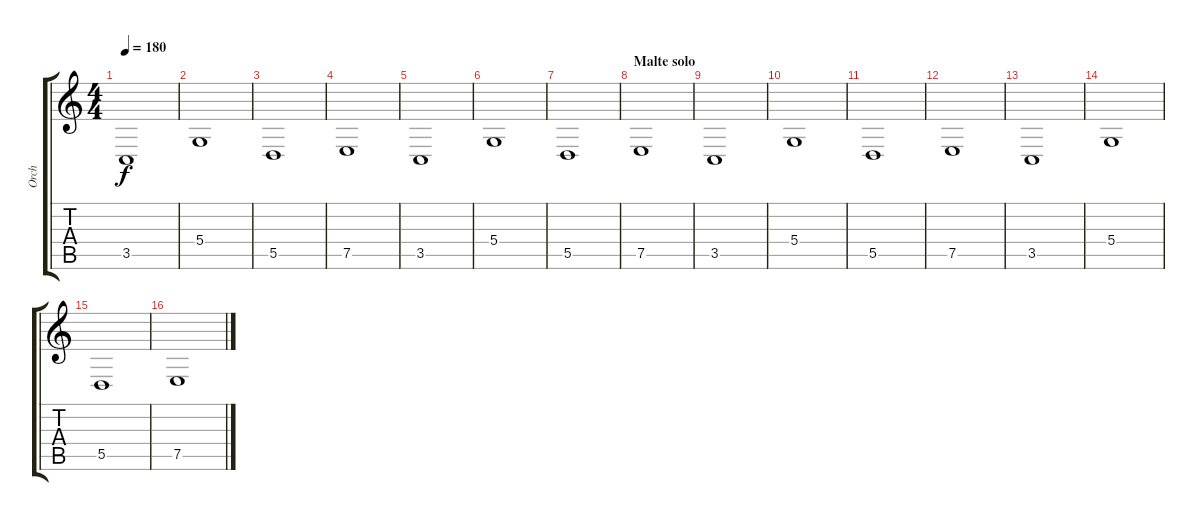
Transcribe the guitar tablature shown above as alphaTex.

\track ("Orch" "Orch") {instrument stringensemble1}
\staff {score tabs}
\tuning (E4 B3 G3 D3 A2 E2) {hide}
\ts (4 4)
\tempo 180
\clef g2
\ks c
3.5.1{dy f} |
5.4.1 |
5.5.1 |
7.5.1 |
3.5.1 |
5.4.1 |
5.5.1 |
\section ("" "Malte solo")
7.5.1 |
3.5.1 |
5.4.1 |
5.5.1 |
7.5.1 |
3.5.1 |
5.4.1 |
5.5.1 |
7.5.1
